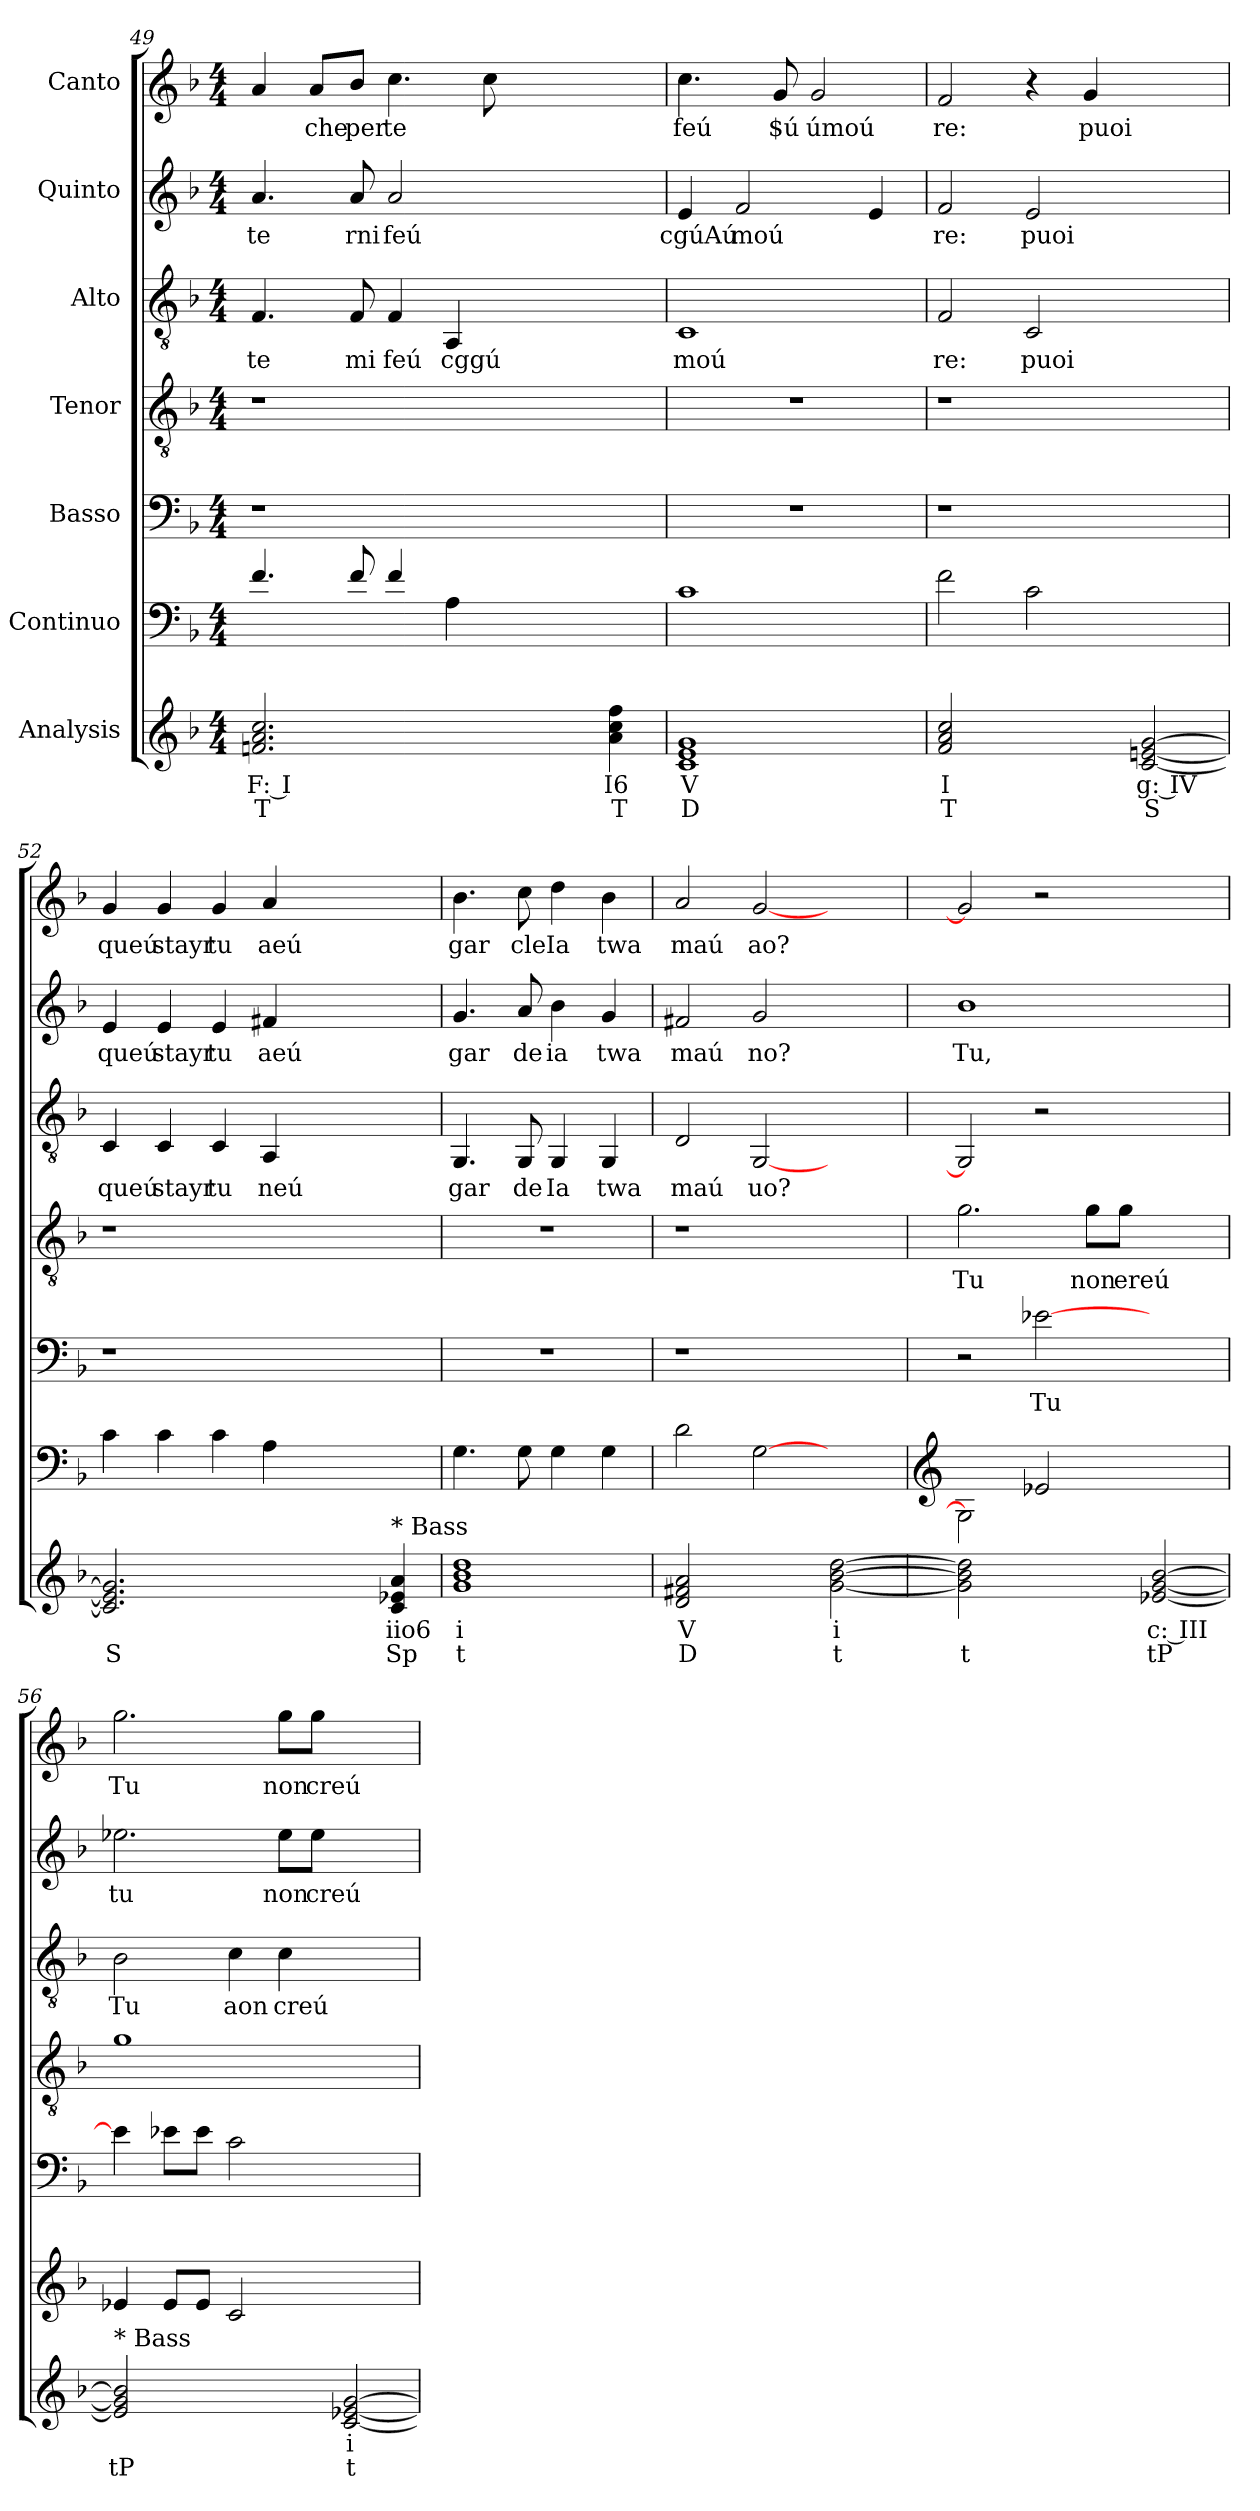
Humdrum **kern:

**kern	**text	**text	**kern	**kern	**text	**kern	**text	**kern	**text	**kern	**text	**kern	**text
*part7	*part7	*part7	*part6	*part5	*part5	*part4	*part4	*part3	*part3	*part2	*part2	*part1	*part1
*staff7	*staff7	*staff7	*staff6	*staff5	*staff5	*staff4	*staff4	*staff3	*staff3	*staff2	*staff2	*staff1	*staff1
*I"Analysis	*	*	*I"Continuo	*I"Basso	*	*I"Tenor	*	*I"Alto	*	*I"Quinto	*	*I"Canto	*
*	*	*	*clefF4	*clefF4	*	*clefGv2	*	*clefGv2	*	*clefG2	*	*clefG2	*
*k[b-]	*	*	*k[b-]	*k[b-]	*	*k[b-]	*	*k[b-]	*	*k[b-]	*	*k[b-]	*
*	*	*	*F:	*F:	*	*F:	*	*F:	*	*F:	*	*F:	*
*M4/4	*	*	*M4/4	*M4/4	*	*M4/4	*	*M4/4	*	*M4/4	*	*M4/4	*
=49	=49	=49	=49	=49	=49	=49	=49	=49	=49	=49	=49	=49	=49
!	!	!	!	!	!	!	!	!	!LO:LY:b	!	!	!	!
!	!	!	!	!	!	!	!	!	!	!	!LO:LY:b	!	!
2.fn 2.a 2.cc	F: I	T	4.f/	1r	.	1r	.	4.F/	te	4.a/	te	4a/	.
!	!	!	!	!	!	!	!	!	!	!	!	!	!LO:LY:b
.	.	.	.	.	.	.	.	.	.	.	.	8a/L	che
!	!	!	!	!	!	!	!	!	!LO:LY:b	!	!	!	!
!	!	!	!	!	!	!	!	!	!	!	!LO:LY:b	!	!
!	!	!	!	!	!	!	!	!	!	!	!	!	!LO:LY:b
.	.	.	8f/	.	.	.	.	8F/	mi	8a/	rni	8b-/J	per
!	!	!	!	!	!	!	!	!	!LO:LY:b	!	!	!	!
!	!	!	!	!	!	!	!	!	!	!	!LO:LY:b	!	!
!	!	!	!	!	!	!	!	!	!	!	!	!	!LO:LY:b
.	.	.	4f/	.	.	.	.	4F/	feú	2a/	feú	4.cc\	te
!	!	!	!	!	!	!	!	!	!LO:LY:b	!	!	!	!
2.ryy	.	.	4A\	.	.	.	.	4AA/	cggú	.	.	.	.
.	.	.	.	.	.	.	.	.	.	.	.	8cc\	.
.	.	.	2.ryy	2.ryy	.	2.ryy	.	2.ryy	.	2.ryy	.	2.ryy	.
4a 4cc 4ff	I6	T	.	.	.	.	.	.	.	.	.	.	.
=50	=50	=50	=50	=50	=50	=50	=50	=50	=50	=50	=50	=50	=50
!	!	!	!	!	!	!	!	!	!LO:LY:b	!	!	!	!
!	!	!	!	!	!	!	!	!	!	!	!LO:LY:b	!	!
!	!	!	!	!	!	!	!	!	!	!	!	!	!LO:LY:b
1c 1e 1g	V	D	1c	1r	.	1r	.	1C	moú	4e/	cgúAú	4.cc\	feú
!	!	!	!	!	!	!	!	!	!	!	!LO:LY:b	!	!
.	.	.	.	.	.	.	.	.	.	2f/	moú	.	.
!	!	!	!	!	!	!	!	!	!	!	!	!	!LO:LY:b
.	.	.	.	.	.	.	.	.	.	.	.	8g/	$ú
!	!	!	!	!	!	!	!	!	!	!	!	!	!LO:LY:b
.	.	.	.	.	.	.	.	.	.	.	.	2g/	úmoú
.	.	.	.	.	.	.	.	.	.	4e/	.	.	.
=51	=51	=51	=51	=51	=51	=51	=51	=51	=51	=51	=51	=51	=51
!	!	!	!	!	!	!	!	!	!LO:LY:b	!	!	!	!
!	!	!	!	!	!	!	!	!	!	!	!LO:LY:b	!	!
!	!	!	!	!	!	!	!	!	!	!	!	!	!LO:LY:b
2f 2a 2cc	I	T	2f\	1r	.	1r	.	2F/	re:	2f/	re:	2f/	re:
!	!	!	!	!	!	!	!	!	!LO:LY:b	!	!	!	!
!	!	!	!	!	!	!	!	!	!	!	!LO:LY:b	!	!
2ryy	.	.	2c\	.	.	.	.	2C/	puoi	2e/	puoi	4r	.
!	!	!	!	!	!	!	!	!	!	!	!	!	!LO:LY:b
.	.	.	.	.	.	.	.	.	.	.	.	4g/	puoi
[2c [2en [2g	g: IV	S	2ryy	2ryy	.	2ryy	.	2ryy	.	2ryy	.	2ryy	.
=52	=52	=52	=52	=52	=52	=52	=52	=52	=52	=52	=52	=52	=52
!	!	!	!	!	!	!	!	!	!LO:LY:b	!	!	!	!
!	!	!	!	!	!	!	!	!	!	!	!LO:LY:b	!	!
!	!	!	!	!	!	!	!	!	!	!	!	!	!LO:LY:b
2.c] 2.e] 2.g]	.	S	4c\	1r	.	1r	.	4C/	queú	4e/	queú	4g/	queú
!	!	!	!	!	!	!	!	!	!LO:LY:b	!	!	!	!
!	!	!	!	!	!	!	!	!	!	!	!LO:LY:b	!	!
!	!	!	!	!	!	!	!	!	!	!	!	!	!LO:LY:b
.	.	.	4c\	.	.	.	.	4C/	stayr	4e/	stayr	4g/	stayr
!	!	!	!	!	!	!	!	!	!LO:LY:b	!	!	!	!
!	!	!	!	!	!	!	!	!	!	!	!LO:LY:b	!	!
!	!	!	!	!	!	!	!	!	!	!	!	!	!LO:LY:b
.	.	.	4c\	.	.	.	.	4C/	tu	4e/	tu	4g/	tu
!	!	!	!	!	!	!	!	!	!LO:LY:b	!	!	!	!
!	!	!	!	!	!	!	!	!	!	!	!LO:LY:b	!	!
!	!	!	!	!	!	!	!	!	!	!	!	!	!LO:LY:b
2.ryy	.	.	4A\	.	.	.	.	4AA/	neú	4f#X/	aeú	4a/	aeú
.	.	.	2.ryy	2.ryy	.	2.ryy	.	2.ryy	.	2.ryy	.	2.ryy	.
!LO:TX:a:t=* Bass	!	!	!	!	!	!	!	!	!	!	!	!	!
4c 4e-X 4a	iio6	Sp	.	.	.	.	.	.	.	.	.	.	.
=53	=53	=53	=53	=53	=53	=53	=53	=53	=53	=53	=53	=53	=53
!	!	!	!	!	!	!	!	!	!LO:LY:b	!	!	!	!
!	!	!	!	!	!	!	!	!	!	!	!LO:LY:b	!	!
!	!	!	!	!	!	!	!	!	!	!	!	!	!LO:LY:b
1g 1b- 1dd	i	t	4.G\	1r	.	1r	.	4.GG/	gar	4.g/	gar	4.b-\	gar
!	!	!	!	!	!	!	!	!	!LO:LY:b	!	!	!	!
!	!	!	!	!	!	!	!	!	!	!	!LO:LY:b	!	!
!	!	!	!	!	!	!	!	!	!	!	!	!	!LO:LY:b
.	.	.	8G\	.	.	.	.	8GG/	de	8a/	de	8cc\	cle
!	!	!	!	!	!	!	!	!	!LO:LY:b	!	!	!	!
!	!	!	!	!	!	!	!	!	!	!	!LO:LY:b	!	!
!	!	!	!	!	!	!	!	!	!	!	!	!	!LO:LY:b
.	.	.	4G\	.	.	.	.	4GG/	Ia	4b-\	ia	4dd\	Ia
!	!	!	!	!	!	!	!	!	!LO:LY:b	!	!	!	!
!	!	!	!	!	!	!	!	!	!	!	!LO:LY:b	!	!
!	!	!	!	!	!	!	!	!	!	!	!	!	!LO:LY:b
.	.	.	4G\	.	.	.	.	4GG/	twa	4g/	twa	4b-\	twa
=54	=54	=54	=54	=54	=54	=54	=54	=54	=54	=54	=54	=54	=54
!	!	!	!	!	!	!	!	!	!LO:LY:b	!	!	!	!
!	!	!	!	!	!	!	!	!	!	!	!LO:LY:b	!	!
!	!	!	!	!	!	!	!	!	!	!	!	!	!LO:LY:b
2d 2f#X 2a	V	D	2d\	1r	.	1r	.	2D/	maú	2f#X/	maú	2a/	maú
!	!	!	!	!	!	!	!	!	!LO:LY:b	!	!	!	!
!	!	!	!	!	!	!	!	!	!	!	!LO:LY:b	!	!
!	!	!	!	!	!	!	!	!	!	!	!	!	!LO:LY:b
2ryy	.	.	[2G\	.	.	.	.	[2GG/	uo?	2g/	no?	[2g/	ao?
[2g [2b- [2dd	i	t	2ryy	2ryy	.	2ryy	.	2ryy	.	2ryy	.	2ryy	.
=55	=55	=55	=55	=55	=55	=55	=55	=55	=55	=55	=55	=55	=55
*	*	*	*clefG2	*	*	*	*	*	*	*	*	*	*
!	!	!	!	!	!	!	!LO:LY:b	!	!	!	!	!	!
!	!	!	!	!	!	!	!	!	!	!	!LO:LY:b	!	!
2g] 2b-] 2dd]	.	t	2G\]	2r	.	2.g\	Tu	2GG/]	.	1b-	Tu,	2g/]	.
!	!	!	!	!	!LO:LY:b	!	!	!	!	!	!	!	!
2ryy	.	.	2e-X/	[2e-X\	Tu	.	.	2r	.	.	.	2r	.
!	!	!	!	!	!	!	!LO:LY:b	!	!	!	!	!	!
.	.	.	.	.	.	8g\L	non	.	.	.	.	.	.
!	!	!	!	!	!	!	!LO:LY:b	!	!	!	!	!	!
.	.	.	.	.	.	8g\J	ereú	.	.	.	.	.	.
[2e-X [2g [2b-	c: III	tP	2ryy	2ryy	.	2ryy	.	2ryy	.	2ryy	.	2ryy	.
=56	=56	=56	=56	=56	=56	=56	=56	=56	=56	=56	=56	=56	=56
!	!	!	!	!	!	!	!	!	!LO:LY:b	!	!	!	!
!	!	!	!	!	!	!	!	!	!	!	!LO:LY:b	!	!
!LO:TX:a:t=* Bass	!	!	!	!	!	!	!	!	!	!	!	!	!
!	!	!	!	!	!	!	!	!	!	!	!	!	!LO:LY:b
2e-] 2g] 2b-]	.	tP	4e-X/	4e-\]	.	1g	.	2B-\	Tu	2.ee-X\	tu	2.gg\	Tu
.	.	.	8e-/L	8e-X\L	.	.	.	.	.	.	.	.	.
.	.	.	8e-/J	8e-\J	.	.	.	.	.	.	.	.	.
!	!	!	!	!	!	!	!	!	!LO:LY:b	!	!	!	!
2ryy	.	.	2c/	2c\	.	.	.	4c\	aon	.	.	.	.
!	!	!	!	!	!	!	!	!	!LO:LY:b	!	!	!	!
!	!	!	!	!	!	!	!	!	!	!	!LO:LY:b	!	!
!	!	!	!	!	!	!	!	!	!	!	!	!	!LO:LY:b
.	.	.	.	.	.	.	.	4c\	creú	8ee-\L	non	8gg\L	non
!	!	!	!	!	!	!	!	!	!	!	!LO:LY:b	!	!
!	!	!	!	!	!	!	!	!	!	!	!	!	!LO:LY:b
.	.	.	.	.	.	.	.	.	.	8ee-\J	creú	8gg\J	creú
[2c [2e-X [2g	i	t	2ryy	2ryy	.	2ryy	.	2ryy	.	2ryy	.	2ryy	.
=	=	=	=	=	=	=	=	=	=	=	=	=	=
*-	*-	*-	*-	*-	*-	*-	*-	*-	*-	*-	*-	*-	*-
